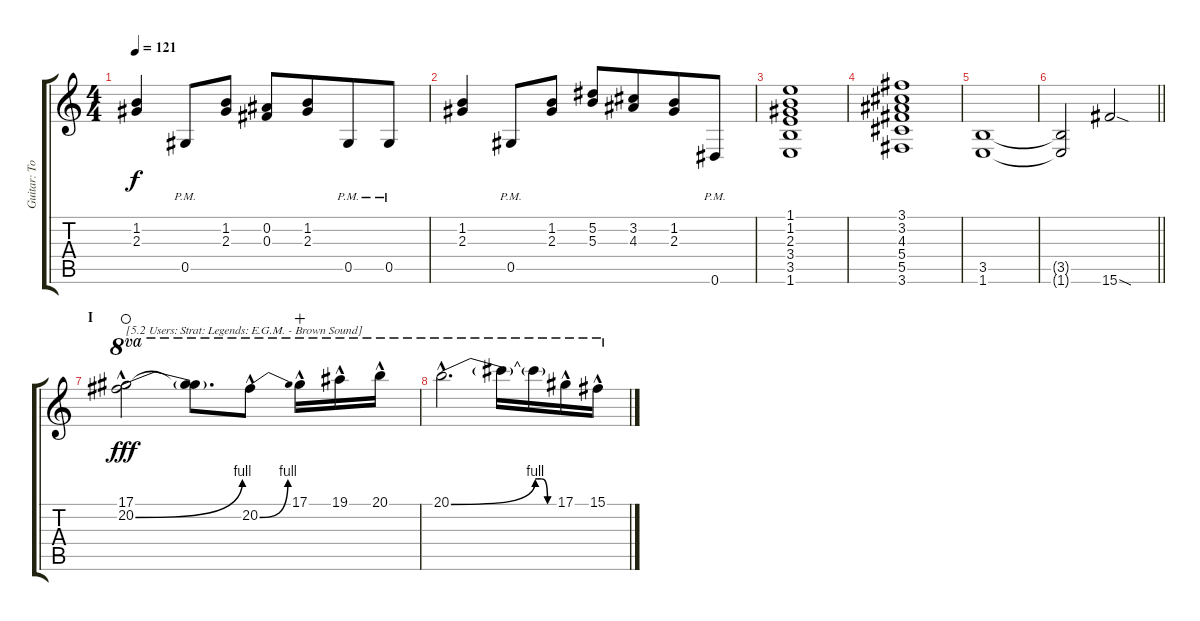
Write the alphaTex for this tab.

\track ("Guitar: Tony" "Guitar: To") {instrument distortionguitar}
\staff {score tabs}
\tuning (Eb4 Bb3 Gb3 Db3 Ab2 Eb2) {hide}
\ts (4 4)
\tempo 121
\clef g2
\ks c
(1.2 2.3).4{dy f} 0.5{pm}.8 (1.2 2.3).8 (0.2 0.3).8 (1.2 2.3).8{beam merge} 0.5{pm}.8 0.5{pm}.8 |
(1.2 2.3).4 0.5{pm}.8 (1.2 2.3).8 (5.2 5.3).8 (3.2 4.3).8{beam merge} (1.2 2.3).8 0.6{pm}.8 |
(1.1 1.2 2.3 3.4 3.5 1.6).1 |
(3.1 3.2 4.3 5.4 5.5 3.6).1 |
(3.5 1.6).1 |
\barLineRight lightlight
(3.5{t} 1.6{t}).2 15.6{sod}.2 |
\section ("" "I")
(17.1{hac} 20.2{be (bend 0 0 60 4) hac}).2{ot 8va txt "[5.2 Users: Strat: Legends: E.G.M. - Brown Sound]" dy fff volume 16 instrument overdrivenguitar waho} (17.1{t} 20.2{t}).8{d ot 8va} 20.2{be (bend 0 0 60 4) hac}.8{ot 8va} 17.1{hac}.16{ot 8va wahc} 19.1{hac}.16{ot 8va} 20.1{hac}.16{ot 8va} |
20.1{be (bend 0 0 60 4) hac}.2{d ot 8va} 20.1{t}.16{ot 8va} 20.1{be (custom 0 4 20 4 40 0 60 0) t}.16{ot 8va} 17.1{hac}.16{ot 8va} 15.1{hac}.16{ot 8va}
